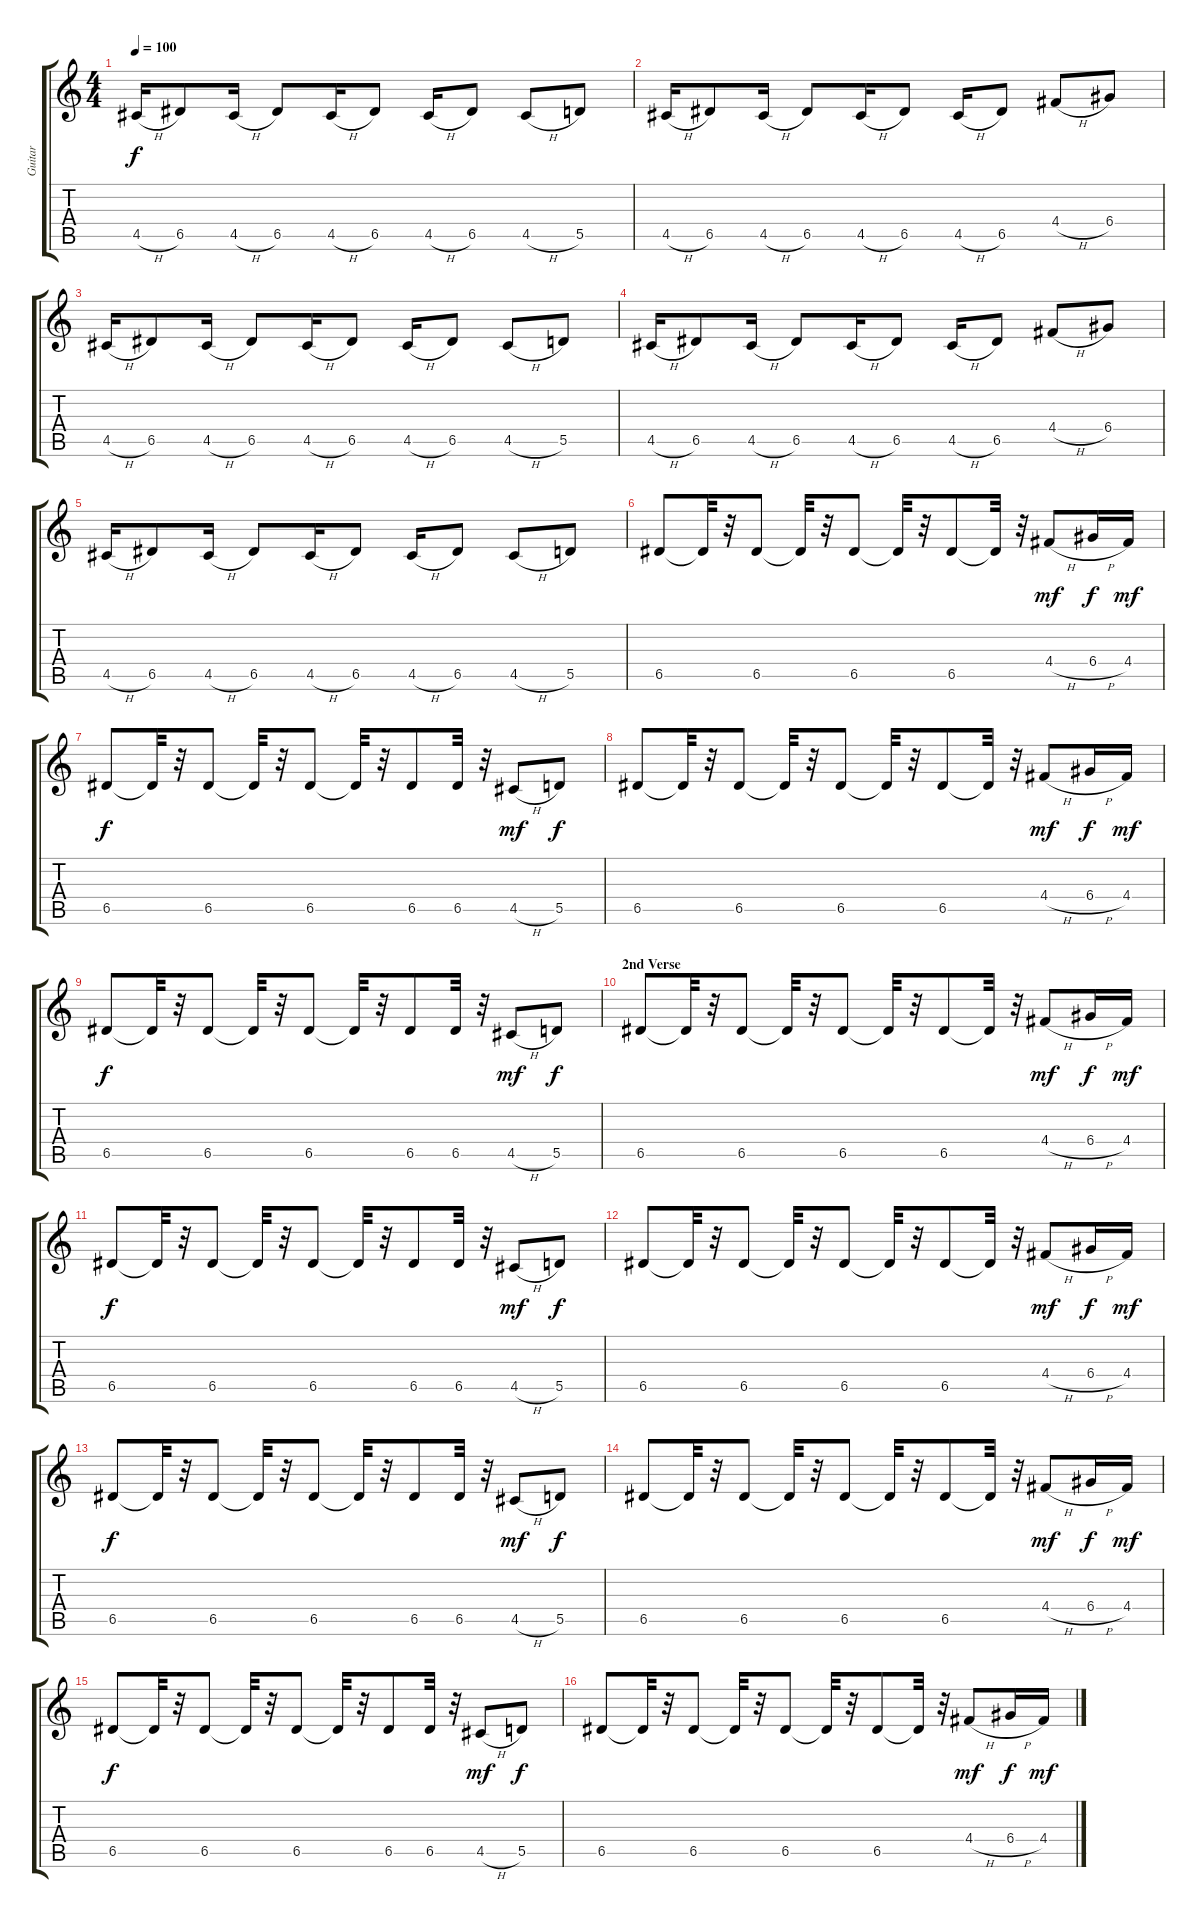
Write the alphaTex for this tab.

\track ("Guitar" "Guitar") {instrument electricguitarmuted}
\staff {score tabs}
\tuning (E4 B3 G3 D3 A2 E2) {hide}
\ts (4 4)
\tempo 100
\clef g2
\ks c
4.5{h}.16{dy f instrument distortionguitar} 6.5.8 4.5{h}.16 6.5.8 4.5{h}.16 6.5.8 4.5{h}.16 6.5.8 4.5{h}.8 5.5.8 |
4.5{h}.16{instrument distortionguitar} 6.5.8 4.5{h}.16 6.5.8 4.5{h}.16 6.5.8 4.5{h}.16 6.5.8 4.4{h}.8 6.4.8 |
4.5{h}.16{instrument distortionguitar} 6.5.8 4.5{h}.16 6.5.8 4.5{h}.16 6.5.8 4.5{h}.16 6.5.8 4.5{h}.8 5.5.8 |
4.5{h}.16{instrument distortionguitar} 6.5.8 4.5{h}.16 6.5.8 4.5{h}.16 6.5.8 4.5{h}.16 6.5.8 4.4{h}.8 6.4.8 |
4.5{h}.16{instrument distortionguitar} 6.5.8 4.5{h}.16 6.5.8 4.5{h}.16 6.5.8 4.5{h}.16 6.5.8 4.5{h}.8 5.5.8 |
6.5.8{instrument electricguitarmuted} 6.5{t}.32 r.32 6.5.8 6.5{t}.32 r.32 6.5.8 6.5{t}.32 r.32 6.5.8 6.5{t}.32 r.32 4.4{h}.8{dy mf} 6.4{h}.16{dy f} 4.4.16{dy mf} |
6.5.8{dy f} 6.5{t}.32 r.32 6.5.8 6.5{t}.32 r.32 6.5.8 6.5{t}.32 r.32 6.5.8 6.5.32 r.32 4.5{h}.8{dy mf} 5.5.8{dy f} |
6.5.8 6.5{t}.32 r.32 6.5.8 6.5{t}.32 r.32 6.5.8 6.5{t}.32 r.32 6.5.8 6.5{t}.32 r.32 4.4{h}.8{dy mf} 6.4{h}.16{dy f} 4.4.16{dy mf} |
6.5.8{dy f} 6.5{t}.32 r.32 6.5.8 6.5{t}.32 r.32 6.5.8 6.5{t}.32 r.32 6.5.8 6.5.32 r.32 4.5{h}.8{dy mf} 5.5.8{dy f} |
\section ("" "2nd Verse")
6.5.8{instrument electricguitarmuted} 6.5{t}.32 r.32 6.5.8 6.5{t}.32 r.32 6.5.8 6.5{t}.32 r.32 6.5.8 6.5{t}.32 r.32 4.4{h}.8{dy mf} 6.4{h}.16{dy f} 4.4.16{dy mf} |
6.5.8{dy f} 6.5{t}.32 r.32 6.5.8 6.5{t}.32 r.32 6.5.8 6.5{t}.32 r.32 6.5.8 6.5.32 r.32 4.5{h}.8{dy mf} 5.5.8{dy f} |
6.5.8 6.5{t}.32 r.32 6.5.8 6.5{t}.32 r.32 6.5.8 6.5{t}.32 r.32 6.5.8 6.5{t}.32 r.32 4.4{h}.8{dy mf} 6.4{h}.16{dy f} 4.4.16{dy mf} |
6.5.8{dy f} 6.5{t}.32 r.32 6.5.8 6.5{t}.32 r.32 6.5.8 6.5{t}.32 r.32 6.5.8 6.5.32 r.32 4.5{h}.8{dy mf} 5.5.8{dy f} |
6.5.8 6.5{t}.32 r.32 6.5.8 6.5{t}.32 r.32 6.5.8 6.5{t}.32 r.32 6.5.8 6.5{t}.32 r.32 4.4{h}.8{dy mf} 6.4{h}.16{dy f} 4.4.16{dy mf} |
6.5.8{dy f} 6.5{t}.32 r.32 6.5.8 6.5{t}.32 r.32 6.5.8 6.5{t}.32 r.32 6.5.8 6.5.32 r.32 4.5{h}.8{dy mf} 5.5.8{dy f} |
6.5.8 6.5{t}.32 r.32 6.5.8 6.5{t}.32 r.32 6.5.8 6.5{t}.32 r.32 6.5.8 6.5{t}.32 r.32 4.4{h}.8{dy mf} 6.4{h}.16{dy f} 4.4.16{dy mf}
